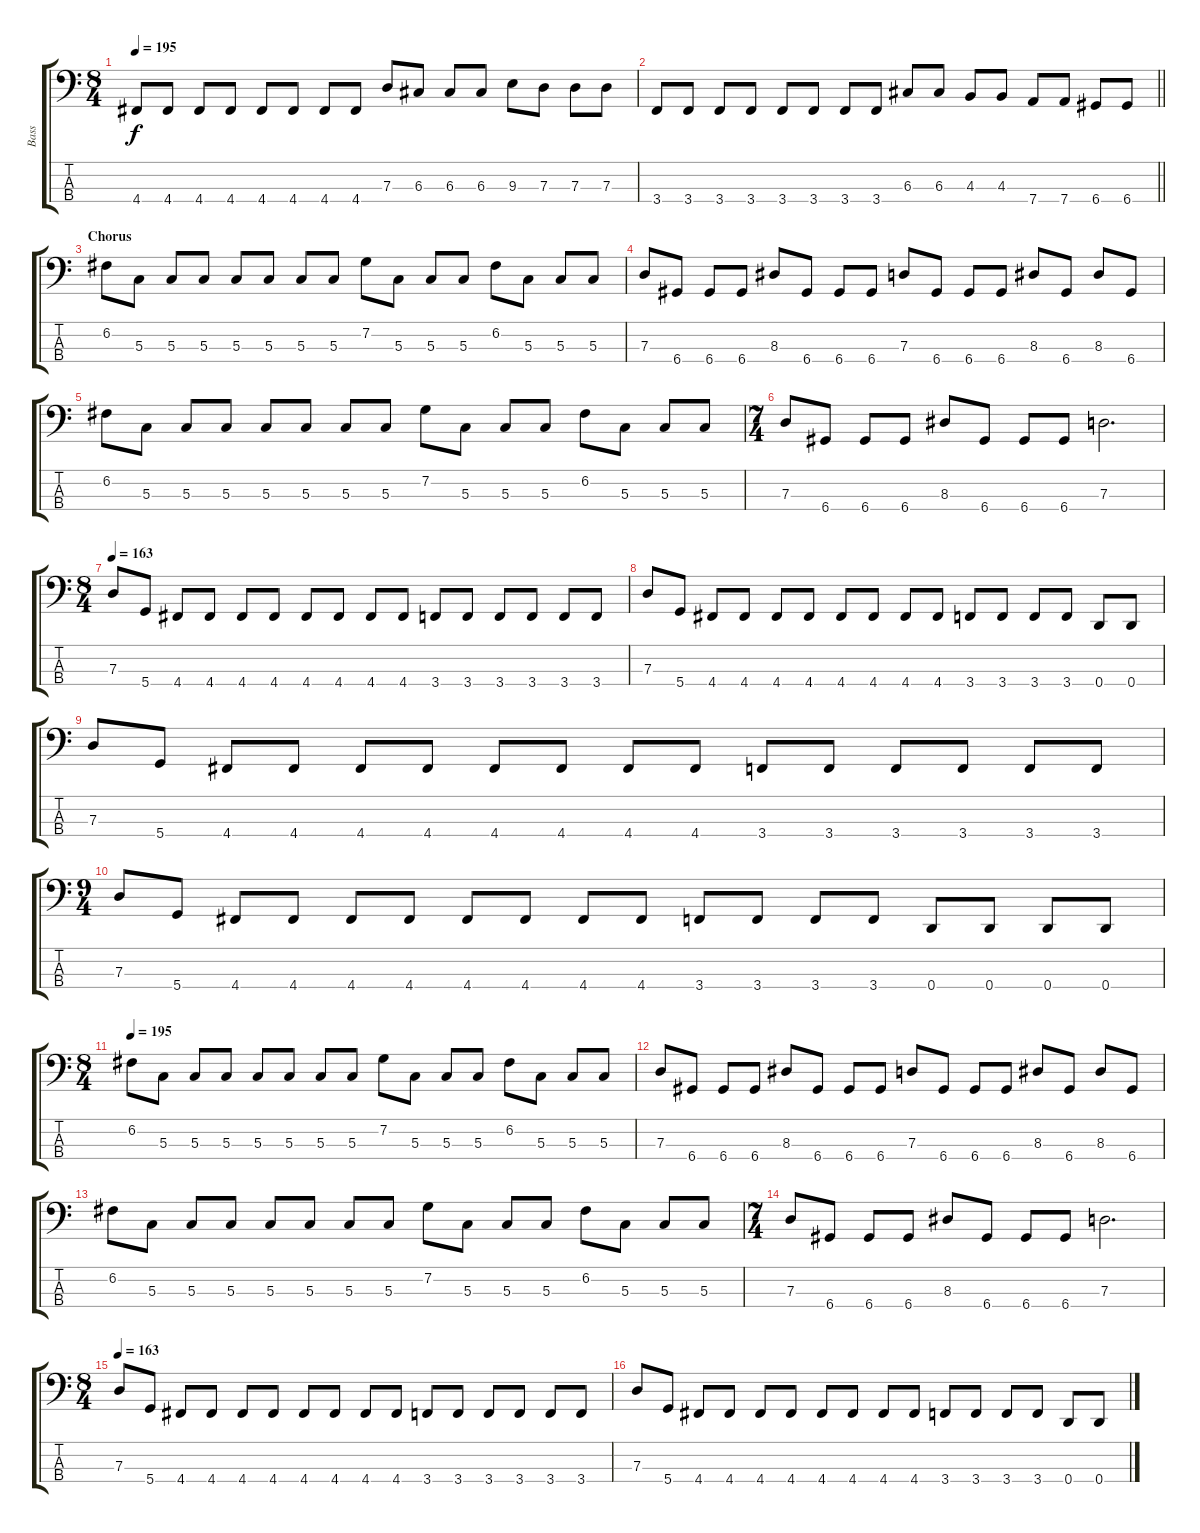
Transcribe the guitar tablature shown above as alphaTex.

\track ("Bass" "Bass") {instrument electricbassfinger}
\staff {score tabs}
\tuning (F2 C2 G1 D1) {hide}
\ts (8 4)
\tempo 195
\clef f4
\ks c
4.4.8{dy f} 4.4.8 4.4.8 4.4.8 4.4.8 4.4.8 4.4.8 4.4.8 7.3.8 6.3.8 6.3.8 6.3.8 9.3.8 7.3.8 7.3.8 7.3.8 |
\barLineRight lightlight
3.4.8 3.4.8 3.4.8 3.4.8 3.4.8 3.4.8 3.4.8 3.4.8 6.3.8 6.3.8 4.3.8 4.3.8 7.4.8 7.4.8 6.4.8 6.4.8 |
\section ("" "Chorus")
6.2.8 5.3.8 5.3.8 5.3.8 5.3.8 5.3.8 5.3.8 5.3.8 7.2.8 5.3.8 5.3.8 5.3.8 6.2.8 5.3.8 5.3.8 5.3.8 |
7.3.8 6.4.8 6.4.8 6.4.8 8.3.8 6.4.8 6.4.8 6.4.8 7.3.8 6.4.8 6.4.8 6.4.8 8.3.8 6.4.8 8.3.8 6.4.8 |
6.2.8 5.3.8 5.3.8 5.3.8 5.3.8 5.3.8 5.3.8 5.3.8 7.2.8 5.3.8 5.3.8 5.3.8 6.2.8 5.3.8 5.3.8 5.3.8 |
\ts (7 4)
7.3.8 6.4.8 6.4.8 6.4.8 8.3.8 6.4.8 6.4.8 6.4.8 7.3.2{d} |
\ts (8 4)
\tempo 163
7.3.8 5.4.8 4.4.8 4.4.8 4.4.8 4.4.8 4.4.8 4.4.8 4.4.8 4.4.8 3.4.8 3.4.8 3.4.8 3.4.8 3.4.8 3.4.8 |
7.3.8 5.4.8 4.4.8 4.4.8 4.4.8 4.4.8 4.4.8 4.4.8 4.4.8 4.4.8 3.4.8 3.4.8 3.4.8 3.4.8 0.4.8 0.4.8 |
7.3.8 5.4.8 4.4.8 4.4.8 4.4.8 4.4.8 4.4.8 4.4.8 4.4.8 4.4.8 3.4.8 3.4.8 3.4.8 3.4.8 3.4.8 3.4.8 |
\ts (9 4)
7.3.8 5.4.8 4.4.8 4.4.8 4.4.8 4.4.8 4.4.8 4.4.8 4.4.8 4.4.8 3.4.8 3.4.8 3.4.8 3.4.8 0.4.8 0.4.8 0.4.8 0.4.8 |
\ts (8 4)
\tempo 195
6.2.8 5.3.8 5.3.8 5.3.8 5.3.8 5.3.8 5.3.8 5.3.8 7.2.8 5.3.8 5.3.8 5.3.8 6.2.8 5.3.8 5.3.8 5.3.8 |
7.3.8 6.4.8 6.4.8 6.4.8 8.3.8 6.4.8 6.4.8 6.4.8 7.3.8 6.4.8 6.4.8 6.4.8 8.3.8 6.4.8 8.3.8 6.4.8 |
6.2.8 5.3.8 5.3.8 5.3.8 5.3.8 5.3.8 5.3.8 5.3.8 7.2.8 5.3.8 5.3.8 5.3.8 6.2.8 5.3.8 5.3.8 5.3.8 |
\ts (7 4)
7.3.8 6.4.8 6.4.8 6.4.8 8.3.8 6.4.8 6.4.8 6.4.8 7.3.2{d} |
\ts (8 4)
\tempo 163
7.3.8 5.4.8 4.4.8 4.4.8 4.4.8 4.4.8 4.4.8 4.4.8 4.4.8 4.4.8 3.4.8 3.4.8 3.4.8 3.4.8 3.4.8 3.4.8 |
7.3.8 5.4.8 4.4.8 4.4.8 4.4.8 4.4.8 4.4.8 4.4.8 4.4.8 4.4.8 3.4.8 3.4.8 3.4.8 3.4.8 0.4.8 0.4.8
